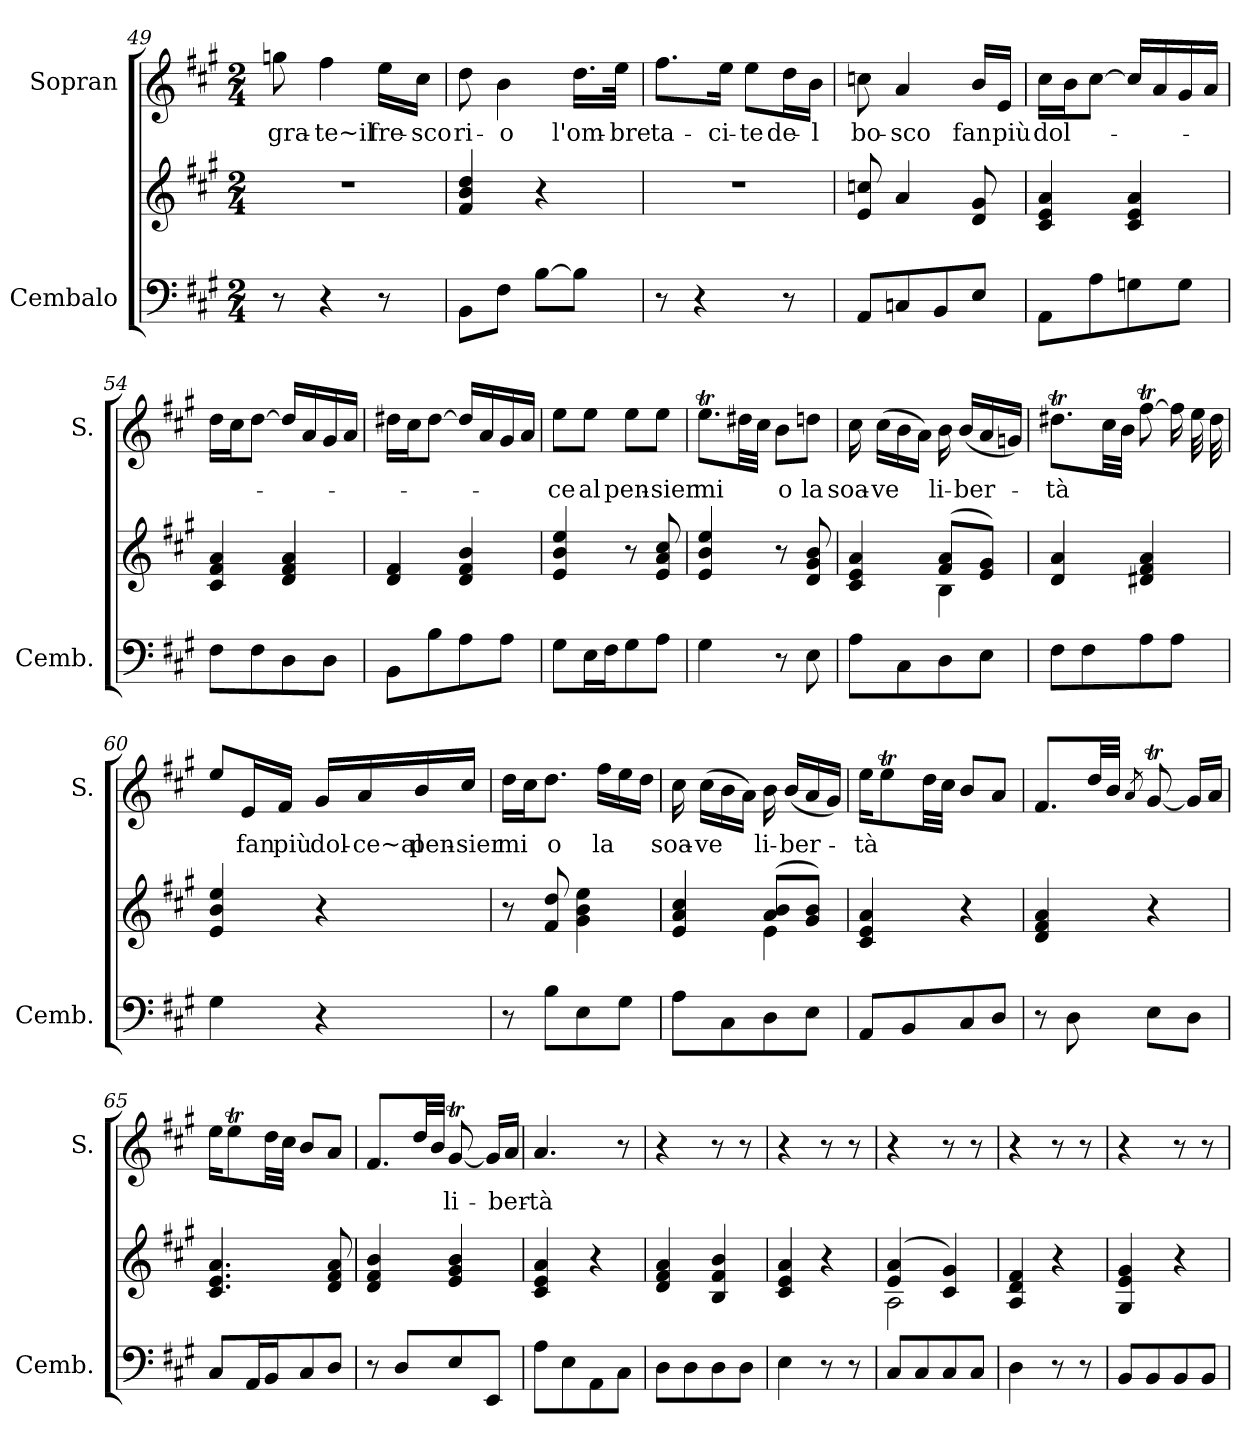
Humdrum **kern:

**kern	**kern	**kern	**text
*part2	*part2	*part1	*part1
*staff3	*staff2	*staff1	*staff1
*I"Cembalo	*	*I"Sopran	*
*I'Cemb.	*	*I'S.	*
*clefF4	*clefG2	*clefG2	*
*k[f#c#g#]	*k[f#c#g#]	*k[f#c#g#]	*
*M2/4	*M2/4	*M2/4	*
=49	=49	=49	=49
!	!	!	!LO:LY:b
8r	2r	8ggn\	gra-
!	!	!	!LO:LY:b
4r	.	4ff#\	-te~il
!	!	!	!LO:LY:b
8r	.	16ee\LL	fre-
!	!	!	!LO:LY:b
.	.	16cc#\JJ	-sco
=50	=50	=50	=50
!	!	!	!LO:LY:b
8BB\L	4f#/ 4b/ 4dd/	8dd\	ri-
!	!	!	!LO:LY:b
8F#\J	.	4b\	-o
[8B\L	4r	.	.
!	!	!	!LO:LY:b
8B\J]	.	16.dd\LL	l'om-
!	!	!	!LO:LY:b
.	.	32ee\JJk	-bre
=51	=51	=51	=51
!	!	!	!LO:LY:b
8r	2r	8.ff#\L	ta-
4r	.	.	.
!	!	!	!LO:LY:b
.	.	16ee\Jk	-ci-
!	!	!	!LO:LY:b
.	.	8ee\L	-te
!	!	!	!LO:LY:b
8r	.	16dd\L	de-
!	!	!	!LO:LY:b
.	.	16b\JJ	-l
!!LO:LB:g=z
=52	=52	=52	=52
!	!	!	!LO:LY:b
8AA/L	8e/ 8ccn/	8ccn\	bo-
!	!	!	!LO:LY:b
8Cn/	4a/	4a/	-sco
8BB/	.	.	.
!	!	!	!LO:LY:b
8E/J	8d/ 8g#/	16b/LL	fan
!	!	!	!LO:LY:b
.	.	16e/JJ	più
=53	=53	=53	=53
!	!	!	!LO:LY:b
8AA\L	4c#/ 4e/ 4a/	16cc#\LL	dol-
.	.	16b\J	.
8A\	.	[8cc#\J	.
8Gn\	4c#/ 4e/ 4a/	16cc#/LL]	.
.	.	16a/	.
8G\J	.	16g#/	.
.	.	16a/JJ	.
=54	=54	=54	=54
8F#\L	4c#/ 4f#/ 4a/	16dd\LL	.
.	.	16cc#\J	.
8F#\	.	[8dd\J	.
8D\	4d/ 4f#/ 4a/	16dd/LL]	.
.	.	16a/	.
8D\J	.	16g#/	.
.	.	16a/JJ	.
=55	=55	=55	=55
8BB\L	4d/ 4f#/	16dd#X\LL	.
.	.	16cc#\J	.
8B\	.	[8dd#\J	.
8A\	4d/ 4f#/ 4b/	16dd#/LL]	.
.	.	16a/	.
8A\J	.	16g#/	.
.	.	16a/JJ	.
=56	=56	=56	=56
!	!	!	!LO:LY:b
8G#\L	4e/ 4b/ 4ee/	8ee\L	-ce
!	!	!	!LO:LY:b
16E\L	.	8ee\J	al
16F#\J	.	.	.
!	!	!	!LO:LY:b
8G#\	8r	8ee\L	pen-
!	!	!	!LO:LY:b
8A\J	8e/ 8a/ 8cc#/	8ee\J	-sier
!!LO:LB:g=z
=57	=57	=57	=57
!	!	!	!LO:LY:b
4G#\	4e/ 4b/ 4ee/	8.eeT\L	mi
.	.	32dd#X\LL	.
.	.	32cc#\JJJ	.
!	!	!	!LO:LY:b
8r	8r	8b\L	o
!	!	!	!LO:LY:b
8E\	8d/ 8g#/ 8b/	8ddn\J	la
=58	=58	=58	=58
*	*^	*	*
!	!	!	!	!LO:LY:b
8A\L	4c#/ 4e/ 4a/	4ryy	16cc#\	soa-
!	!	!	!	!LO:LY:b
.	.	.	(16cc#\LL	-ve
8C#\	.	.	16b\	.
.	.	.	16a\JJ)	.
!	!	!	!	!LO:LY:b
8D\	(8f#/ 8a/L	4B\	16b\	li-
!	!	!	!	!LO:LY:b
.	.	.	(16b/LL	-ber-
8E\J	8e/ 8g#/J)	.	16a/	.
.	.	.	16gn/JJ)	.
*	*v	*v	*	*
=59	=59	=59	=59
!	!	!	!LO:LY:b
8F#\L	4d/ 4a/	8.dd#Xt\L	-tà
8F#\	.	.	.
.	.	32cc#\LL	.
.	.	32b\JJJ	.
8A\	4d#X/ 4f#/ 4a/	[8ff#T\	.
8A\J	.	16ff#\LL]	.
.	.	32ee\LL	.
.	.	32dd#\JJJ	.
=60	=60	=60	=60
4G#\	4e/ 4b/ 4ee/	8ee/L	.
!	!	!	!LO:LY:b
.	.	16e/L	fan
!	!	!	!LO:LY:b
.	.	16f#/JJ	più
!	!	!	!LO:LY:b
4r	4r	16g#/LL	dol-
!	!	!	!LO:LY:b
.	.	16a/	-ce~al
!	!	!	!LO:LY:b
.	.	16b/	pen-
!	!	!	!LO:LY:b
.	.	16cc#/JJ	-sier
!!LO:LB:g=z
=61	=61	=61	=61
!	!	!	!LO:LY:b
8r	8r	16dd\LL	mi
.	.	16cc#\J	.
!	!	!	!LO:LY:b
8B\L	8f#/ 8dd/	8.dd\J	o
8E\	4g#\ 4b\ 4ee\	.	.
!	!	!	!LO:LY:b
.	.	16ff#\LL	la
8G#\J	.	16ee\	.
.	.	16dd\JJ	.
=62	=62	=62	=62
*	*^	*	*
!	!	!	!	!LO:LY:b
8A\L	4e/ 4a/ 4cc#/	4ryy	16cc#\	soa-
!	!	!	!	!LO:LY:b
.	.	.	(16cc#\LL	-ve
8C#\	.	.	16b\	.
.	.	.	16a\JJ)	.
!	!	!	!	!LO:LY:b
8D\	(8a/ 8b/L	4e\	16b\	li-
!	!	!	!	!LO:LY:b
.	.	.	(16b/LL	-ber-
8E\J	8g#/ 8b/J)	.	16a/	.
.	.	.	16g#/JJ)	.
*	*v	*v	*	*
=63	=63	=63	=63
!	!	!	!LO:LY:b
8AA/L	4c#/ 4e/ 4a/	16ee\KL	-tà
.	.	8eeT\	.
8BB/	.	.	.
.	.	32dd\LL	.
.	.	32cc#\JJJ	.
8C#/	4r	8b/L	.
8D/J	.	8a/J	.
=64	=64	=64	=64
8r	4d/ 4f#/ 4a/	8.f#/L	.
8D\	.	.	.
.	.	32dd/LL	.
.	.	32b/JJJ	.
.	.	8qa/	.
8E\L	4r	[8g#t/	.
8D\J	.	16g#/LL]	.
.	.	16a/JJ	.
=65	=65	=65	=65
8C#/L	4.c#/ 4.e/ 4.a/	16ee\KL	.
.	.	8eeT\	.
16AA/L	.	.	.
16BB/J	.	32dd\LL	.
.	.	32cc#\JJJ	.
8C#/	.	8b/L	.
8D/J	8d/ 8f#/ 8a/	8a/J	.
!!LO:PB:g=z
=66	=66	=66	=66
8r	4d/ 4f#/ 4b/	8.f#/L	.
8D/L	.	.	.
.	.	32dd/LL	.
.	.	32b/JJJ	.
!	!	!	!LO:LY:b
8E/	4e/ 4g#/ 4b/	[8g#t/	li-
8EE/J	.	16g#/LL]	.
!	!	!	!LO:LY:b
.	.	16a/JJ	-ber-
=67	=67	=67	=67
!	!	!	!LO:LY:b
8A\L	4c#/ 4e/ 4a/	4.a/	-tà
8E\	.	.	.
8AA\	4r	.	.
8C#\J	.	8r	.
=68	=68	=68	=68
8D\L	4d/ 4f#/ 4a/	4r	.
8D\	.	.	.
8D\	4B/ 4f#/ 4b/	8r	.
8D\J	.	8r	.
=69	=69	=69	=69
4E\	4c#/ 4e/ 4a/	4r	.
8r	4r	8r	.
8r	.	8r	.
=70	=70	=70	=70
*	*^	*	*
8C#/L	(4e/ 4a/	2A\	4r	.
8C#/	.	.	.	.
8C#/	4c#/ 4g#/)	.	8r	.
8C#/J	.	.	8r	.
*	*v	*v	*	*
=71	=71	=71	=71
4D\	4A/ 4d/ 4f#/	4r	.
8r	4r	8r	.
8r	.	8r	.
=72	=72	=72	=72
8BB/L	4G#/ 4e/ 4g#/	4r	.
8BB/	.	.	.
8BB/	4r	8r	.
8BB/J	.	8r	.
=	=	=	=
*-	*-	*-	*-
